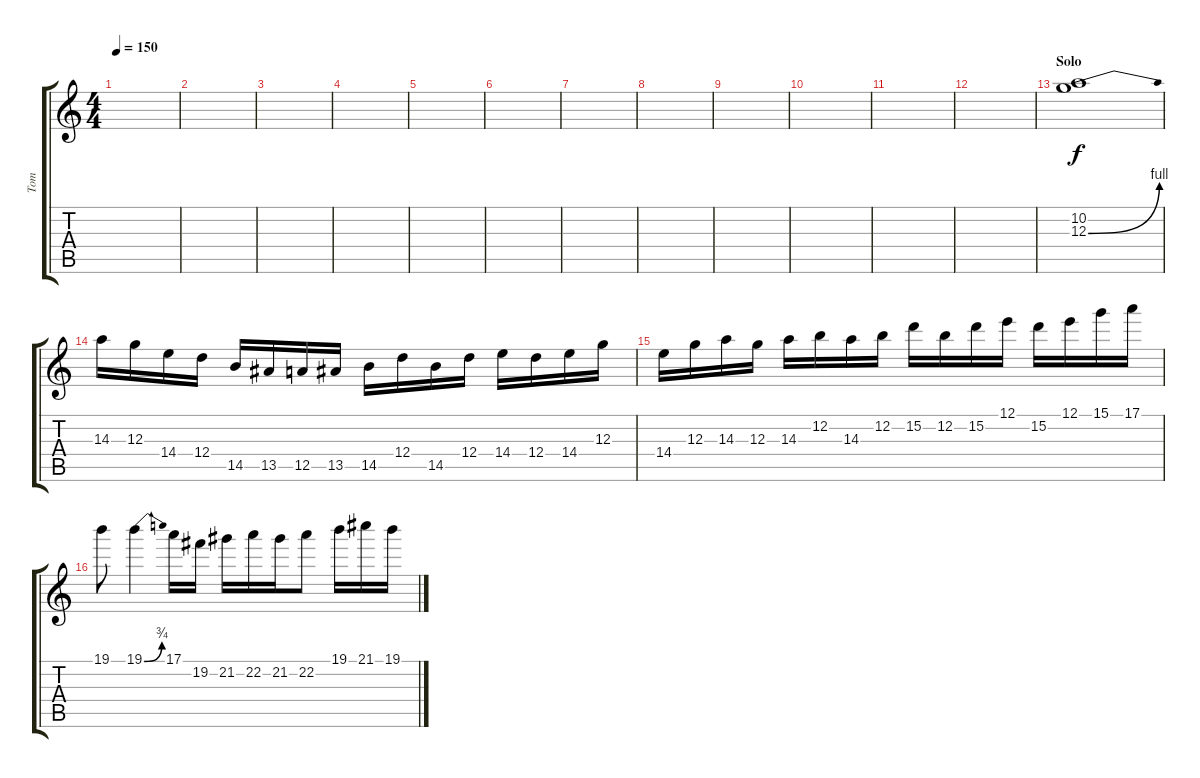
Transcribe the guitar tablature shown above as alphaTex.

\track ("Tom" "Tom") {instrument distortionguitar}
\staff {score tabs}
\tuning (E4 B3 G3 D3 A2 D2) {hide}
\ts (4 4)
\tempo 150
\clef g2
\ks c
|
|
|
|
|
|
|
|
|
|
|
|
\section ("" "Solo")
(10.2 12.3{be (bend 0 0 60 4)}).1 |
14.3.16 12.3.16 14.4.16 12.4.16 14.5.16 13.5.16 12.5.16 13.5.16 14.5.16 12.4.16 14.5.16 12.4.16 14.4.16 12.4.16 14.4.16 12.3.16 |
14.4.16 12.3.16 14.3.16 12.3.16 14.3.16 12.2.16 14.3.16 12.2.16 15.2.16 12.2.16 15.2.16 12.1.16 15.2.16 12.1.16 15.1.16 17.1.16 |
19.1.8 19.1{be (bend 0 0 60 3)}.4 17.1.16 19.2.16 21.2.16 22.2.16 21.2.16 22.2.8 19.1.16 21.1.16 19.1.16
